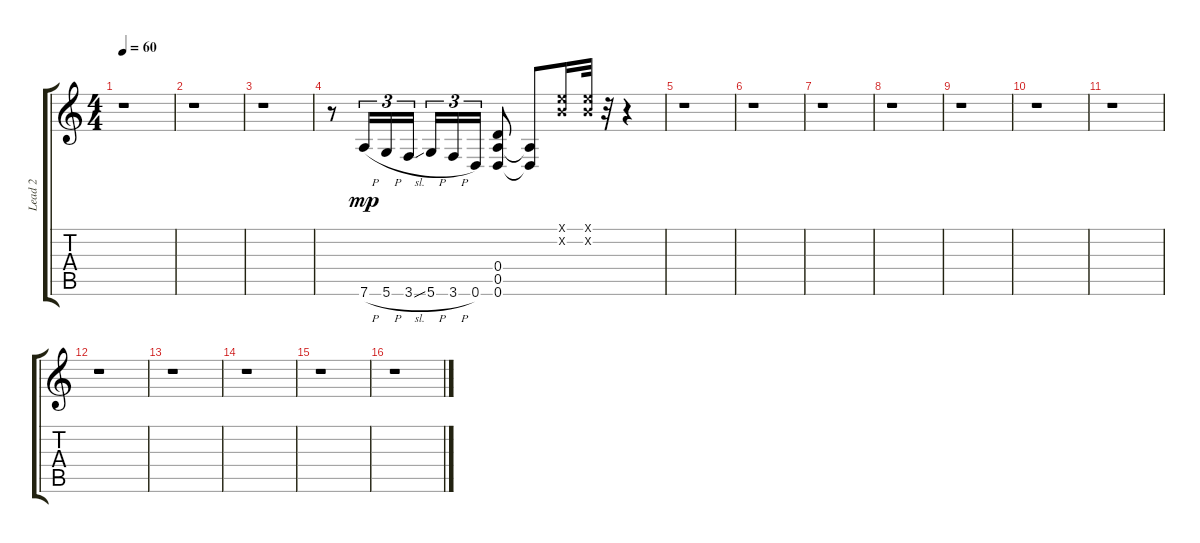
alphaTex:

\track ("Lead 2" "Lead 2") {instrument distortionguitar}
\staff {score tabs}
\tuning (E4 B3 G3 D3 A2 D2) {hide}
\ts (4 4)
\tempo 60
\clef g2
\ks c
r.1{dy f} |
r.1 |
r.1 |
r.8 7.6{h}.16{tu (3 2) dy mp} 5.6{h}.16{tu (3 2)} 3.6{sl}.16{tu (3 2)} 5.6{h}.16{tu (3 2)} 3.6{h}.16{tu (3 2)} 0.6.16{tu (3 2)} (0.4 0.5 0.6).8 (0.5{t} 0.6{t}).8 (0.1{x} 0.2{x}).16 (0.1{x} 0.2{x}).32 r.32 r.4 |
r.1 |
r.1 |
r.1 |
r.1 |
r.1 |
r.1 |
r.1 |
r.1 |
r.1 |
r.1 |
r.1 |
r.1
